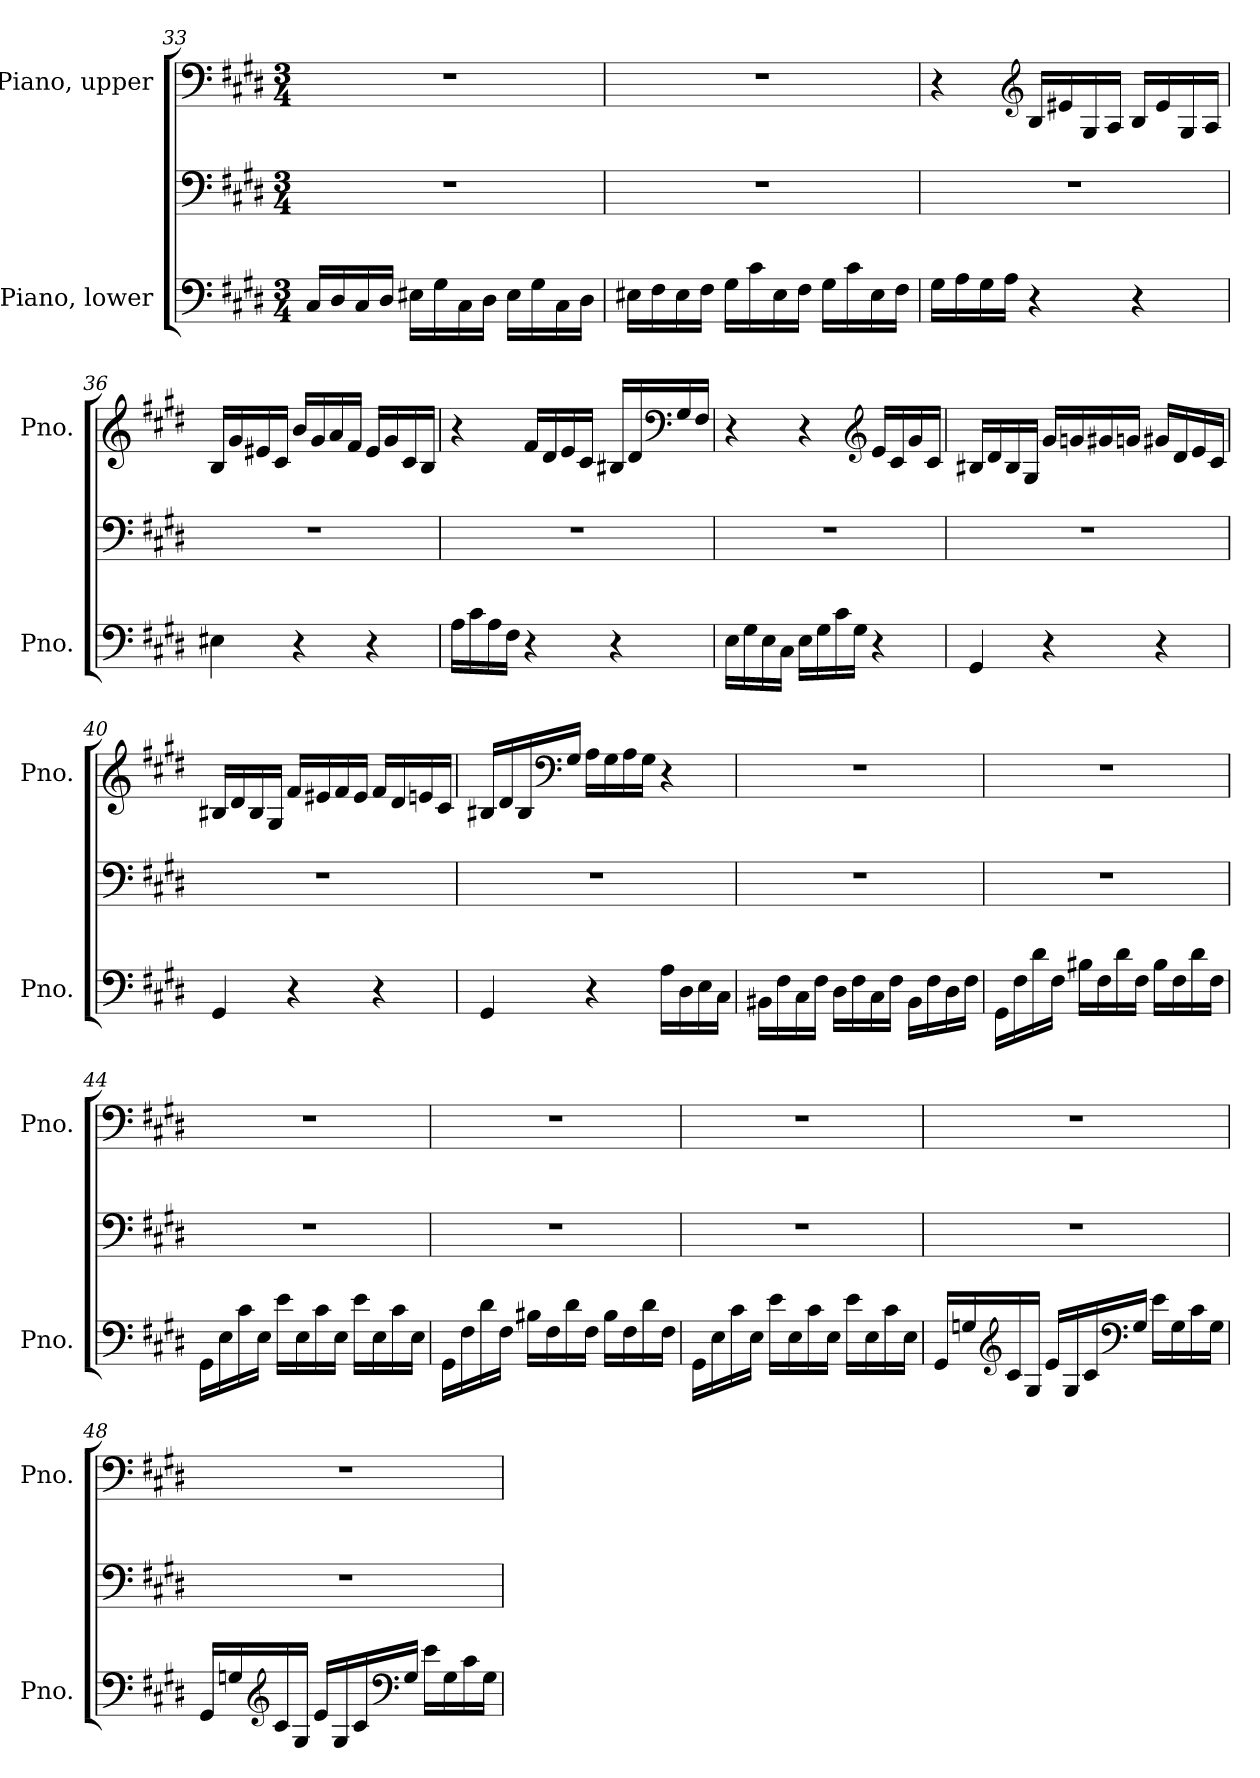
**kern	**kern	**kern
*part2	*part2	*part1
*staff3	*staff2	*staff1
*I"Piano, lower	*	*I"Piano, upper
*I'Pno.	*	*I'Pno.
*clefF4	*clefF4	*clefF4
*k[f#c#g#d#]	*k[f#c#g#d#]	*k[f#c#g#d#]
*M3/4	*M3/4	*M3/4
=33	=33	=33
16C#/LL	2.r	2.r
16D#/	.	.
16C#/	.	.
16D#/JJ	.	.
16E#X\LL	.	.
16G#\	.	.
16C#\	.	.
16D#\JJ	.	.
16E#\LL	.	.
16G#\	.	.
16C#\	.	.
16D#\JJ	.	.
=34	=34	=34
16E#X\LL	2.r	2.r
16F#\	.	.
16E#\	.	.
16F#\JJ	.	.
16G#\LL	.	.
16c#\	.	.
16E#\	.	.
16F#\JJ	.	.
16G#\LL	.	.
16c#\	.	.
16E#\	.	.
16F#\JJ	.	.
!!LO:PB:g=z
=35	=35	=35
16G#\LL	2.r	4r
16A\	.	.
16G#\	.	.
16A\JJ	.	.
*	*	*clefG2
4r	.	16B/LL
.	.	16e#X/
.	.	16G#/
.	.	16A/JJ
4r	.	16B/LL
.	.	16e#/
.	.	16G#/
.	.	16A/JJ
=36	=36	=36
4E#X\	2.r	16B/LL
.	.	16g#/
.	.	16e#X/
.	.	16c#/JJ
4r	.	16b/LL
.	.	16g#/
.	.	16a/
.	.	16f#/JJ
4r	.	16e#/LL
.	.	16g#/
.	.	16c#/
.	.	16B/JJ
!!LO:LB:g=z
=37	=37	=37
16A\LL	2.r	4r
16c#\	.	.
16A\	.	.
16F#\JJ	.	.
4r	.	16f#/LL
.	.	16d#/
.	.	16e/
.	.	16c#/JJ
4r	.	16B#X/LL
.	.	16d#/
*	*	*clefF4
.	.	16G#/
.	.	16F#/JJ
=38	=38	=38
16E\LL	2.r	4r
16G#\	.	.
16E\	.	.
16C#\JJ	.	.
16E\LL	.	4r
16G#\	.	.
16c#\	.	.
16G#\JJ	.	.
*	*	*clefG2
4r	.	16e/LL
.	.	16c#/
.	.	16g#/
.	.	16c#/JJ
!!LO:LB:g=z
=39	=39	=39
4GG#/	2.r	16B#X/LL
.	.	16d#/
.	.	16B#/
.	.	16G#/JJ
4r	.	16g#/LL
.	.	16gn/
.	.	16g#X/
.	.	16gn/JJ
4r	.	16g#X/LL
.	.	16d#/
.	.	16e/
.	.	16c#/JJ
=40	=40	=40
4GG#/	2.r	16B#X/LL
.	.	16d#/
.	.	16B#/
.	.	16G#/JJ
4r	.	16f#/LL
.	.	16e#X/
.	.	16f#/
.	.	16e#/JJ
4r	.	16f#/LL
.	.	16d#/
.	.	16en/
.	.	16c#/JJ
!!LO:LB:g=z
=41	=41	=41
4GG#/	2.r	16B#X/LL
.	.	16d#/
.	.	16B#/
*	*	*clefF4
.	.	16G#/JJ
4r	.	16A\LL
.	.	16G#\
.	.	16A\
.	.	16G#\JJ
16A\LL	.	4r
16D#\	.	.
16E\	.	.
16C#\JJ	.	.
=42	=42	=42
16BB#X\LL	2.r	2.r
16F#\	.	.
16C#\	.	.
16F#\JJ	.	.
16D#\LL	.	.
16F#\	.	.
16C#\	.	.
16F#\JJ	.	.
16BB#\LL	.	.
16F#\	.	.
16D#\	.	.
16F#\JJ	.	.
=43	=43	=43
16GG#\LL	2.r	2.r
16F#\	.	.
16d#\	.	.
16F#\JJ	.	.
16B#X\LL	.	.
16F#\	.	.
16d#\	.	.
16F#\JJ	.	.
16B#\LL	.	.
16F#\	.	.
16d#\	.	.
16F#\JJ	.	.
!!LO:PB:g=z
=44	=44	=44
16GG#\LL	2.r	2.r
16E\	.	.
16c#\	.	.
16E\JJ	.	.
16e\LL	.	.
16E\	.	.
16c#\	.	.
16E\JJ	.	.
16e\LL	.	.
16E\	.	.
16c#\	.	.
16E\JJ	.	.
=45	=45	=45
16GG#\LL	2.r	2.r
16F#\	.	.
16d#\	.	.
16F#\JJ	.	.
16B#X\LL	.	.
16F#\	.	.
16d#\	.	.
16F#\JJ	.	.
16B#\LL	.	.
16F#\	.	.
16d#\	.	.
16F#\JJ	.	.
=46	=46	=46
16GG#\LL	2.r	2.r
16E\	.	.
16c#\	.	.
16E\JJ	.	.
16e\LL	.	.
16E\	.	.
16c#\	.	.
16E\JJ	.	.
16e\LL	.	.
16E\	.	.
16c#\	.	.
16E\JJ	.	.
!!LO:LB:g=z
=47	=47	=47
16GG#/LL	2.r	2.r
16Gn/	.	.
*clefG2	*	*
16c#/	.	.
16G/JJ	.	.
16e/LL	.	.
16G/	.	.
16c#/	.	.
*clefF4	*	*
16G/JJ	.	.
16e\LL	.	.
16G\	.	.
16c#\	.	.
16G\JJ	.	.
=48	=48	=48
16GG#/LL	2.r	2.r
16Gn/	.	.
*clefG2	*	*
16c#/	.	.
16G/JJ	.	.
16e/LL	.	.
16G/	.	.
16c#/	.	.
*clefF4	*	*
16G/JJ	.	.
16e\LL	.	.
16G\	.	.
16c#\	.	.
16G\JJ	.	.
=	=	=
*-	*-	*-
